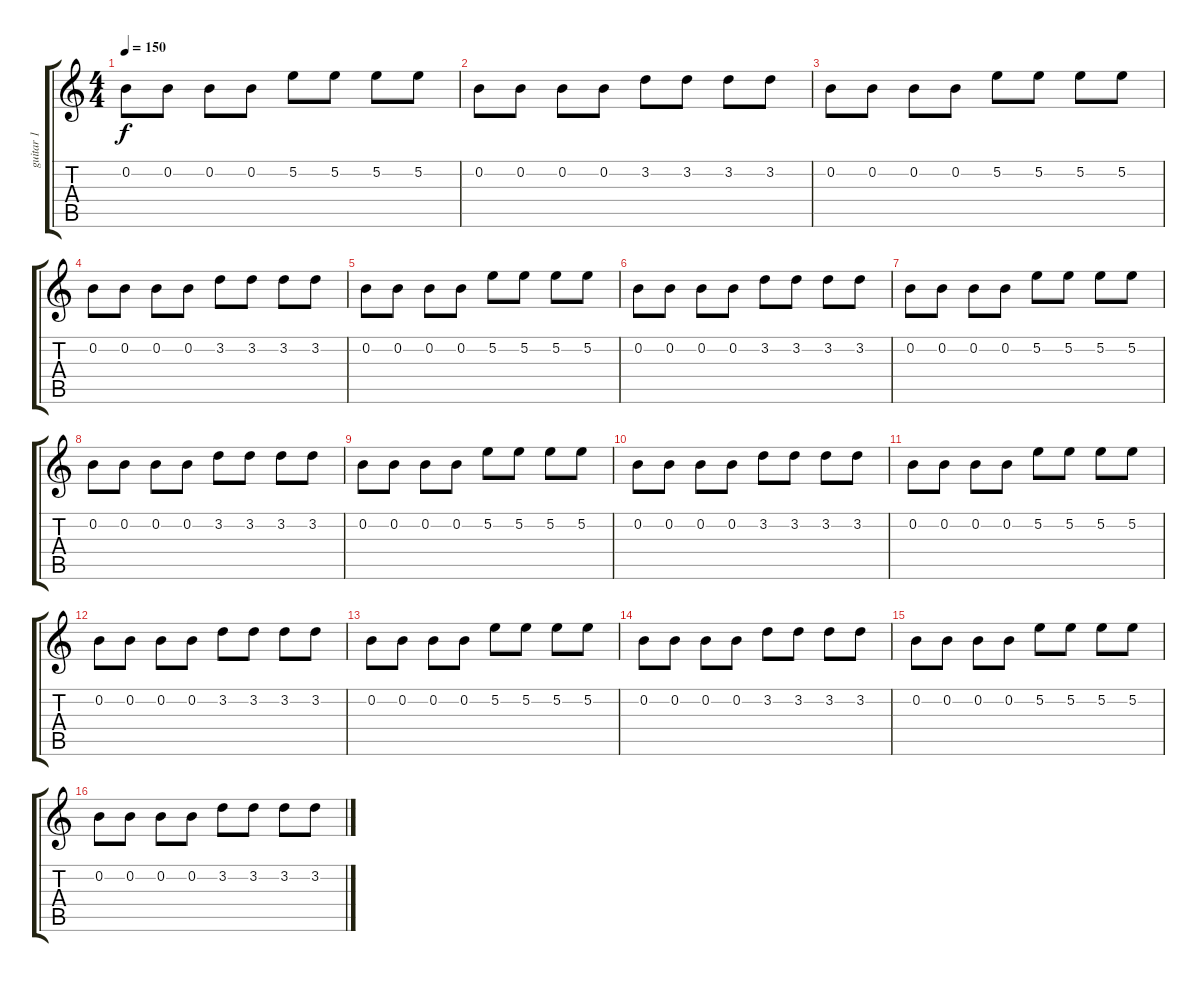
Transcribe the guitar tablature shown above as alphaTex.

\track ("guitar 1" "guitar 1") {instrument distortionguitar}
\staff {score tabs}
\tuning (E4 B3 G3 D3 A2 E2) {hide}
\ts (4 4)
\tempo 150
\clef g2
\ks c
0.2.8{dy f} 0.2.8 0.2.8 0.2.8 5.2.8 5.2.8 5.2.8 5.2.8 |
0.2.8 0.2.8 0.2.8 0.2.8 3.2.8 3.2.8 3.2.8 3.2.8 |
0.2.8 0.2.8 0.2.8 0.2.8 5.2.8 5.2.8 5.2.8 5.2.8 |
0.2.8 0.2.8 0.2.8 0.2.8 3.2.8 3.2.8 3.2.8 3.2.8 |
0.2.8 0.2.8 0.2.8 0.2.8 5.2.8 5.2.8 5.2.8 5.2.8 |
0.2.8 0.2.8 0.2.8 0.2.8 3.2.8 3.2.8 3.2.8 3.2.8 |
0.2.8 0.2.8 0.2.8 0.2.8 5.2.8 5.2.8 5.2.8 5.2.8 |
0.2.8 0.2.8 0.2.8 0.2.8 3.2.8 3.2.8 3.2.8 3.2.8 |
0.2.8 0.2.8 0.2.8 0.2.8 5.2.8 5.2.8 5.2.8 5.2.8 |
0.2.8 0.2.8 0.2.8 0.2.8 3.2.8 3.2.8 3.2.8 3.2.8 |
0.2.8 0.2.8 0.2.8 0.2.8 5.2.8 5.2.8 5.2.8 5.2.8 |
0.2.8 0.2.8 0.2.8 0.2.8 3.2.8 3.2.8 3.2.8 3.2.8 |
0.2.8 0.2.8 0.2.8 0.2.8 5.2.8 5.2.8 5.2.8 5.2.8 |
0.2.8 0.2.8 0.2.8 0.2.8 3.2.8 3.2.8 3.2.8 3.2.8 |
0.2.8 0.2.8 0.2.8 0.2.8 5.2.8 5.2.8 5.2.8 5.2.8 |
0.2.8 0.2.8 0.2.8 0.2.8 3.2.8 3.2.8 3.2.8 3.2.8
